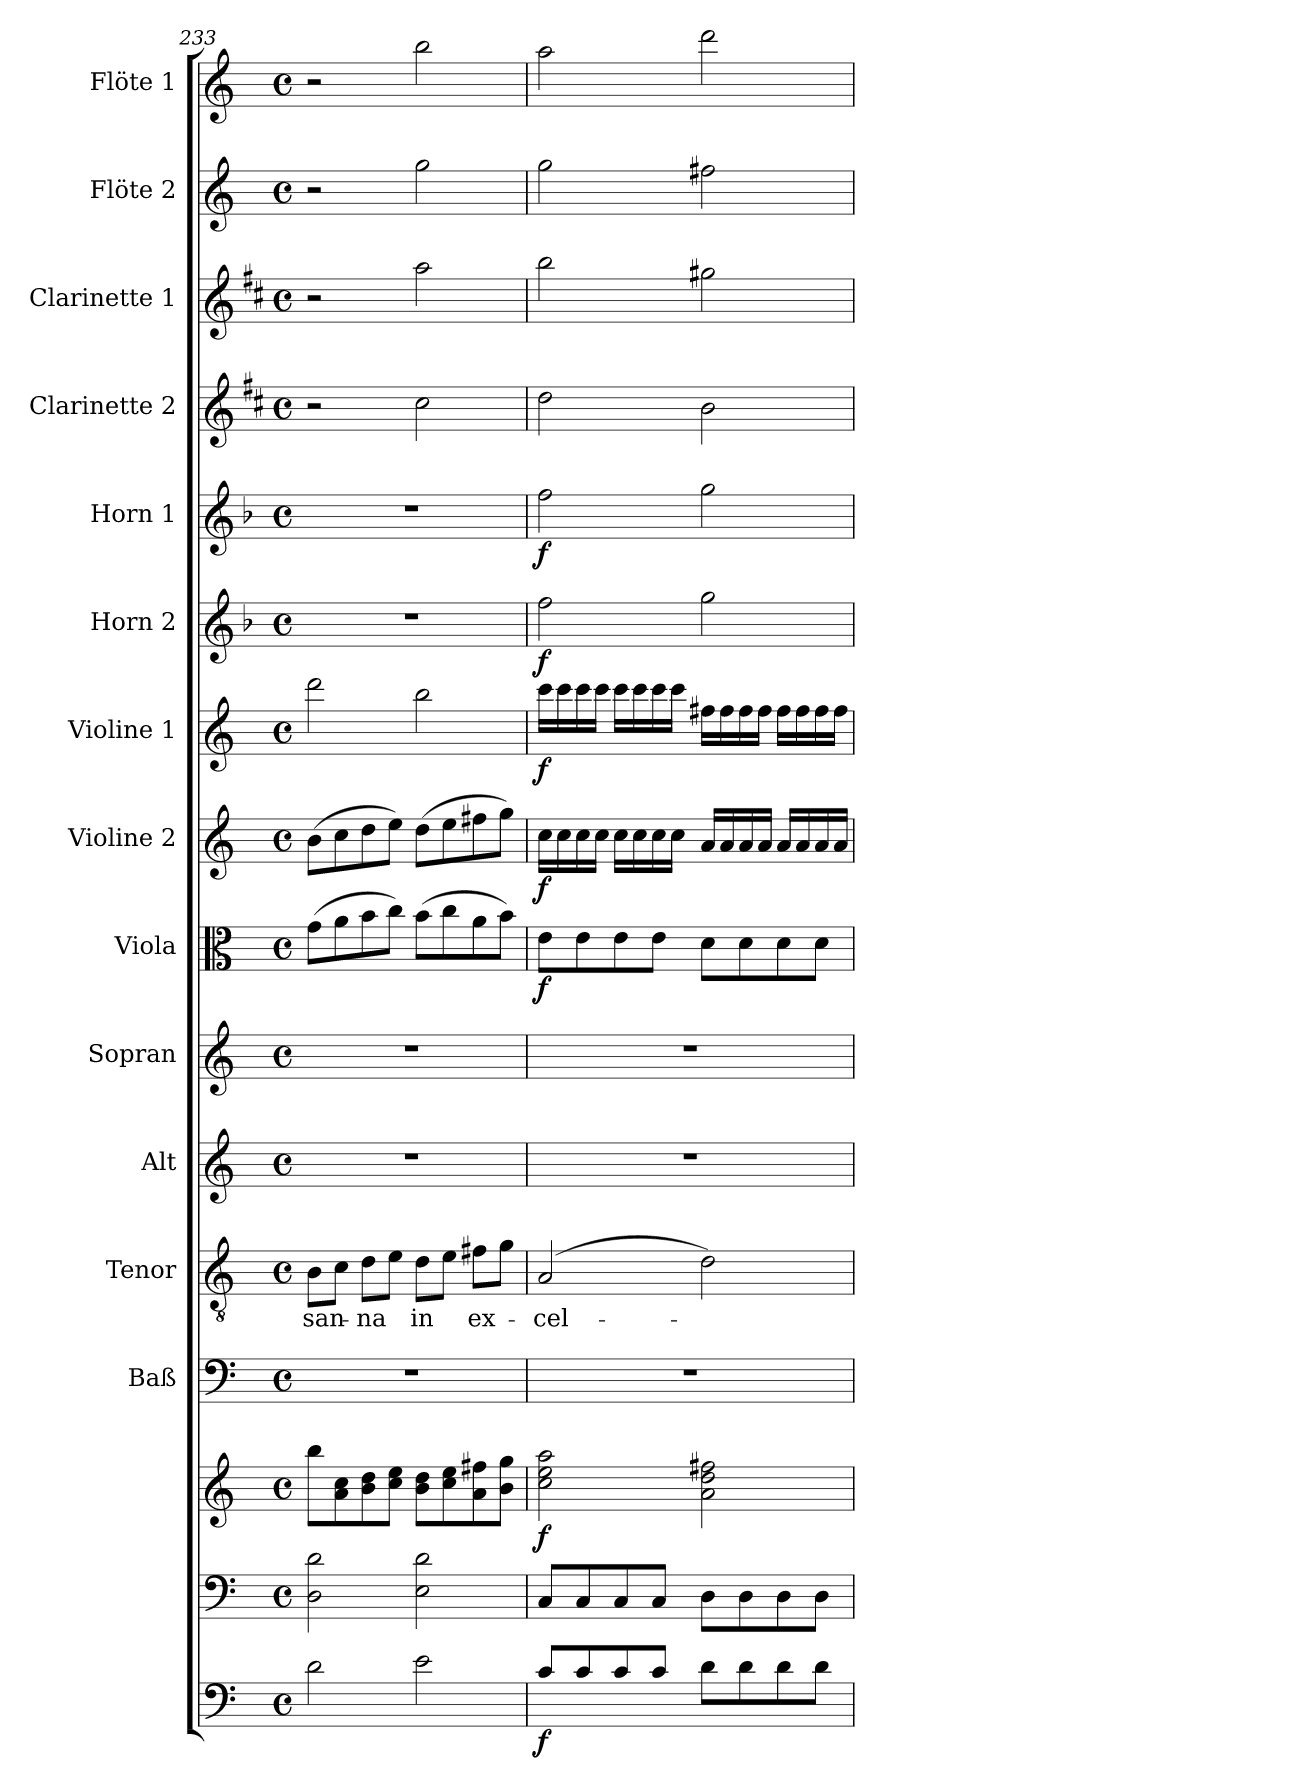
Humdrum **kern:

**kern	**dynam	**kern	**kern	**dynam	**kern	**kern	**text	**kern	**kern	**kern	**dynam	**kern	**dynam	**kern	**dynam	**kern	**dynam	**kern	**dynam	**kern	**kern	**kern	**kern
*part15	*part15	*part14	*part14	*part14	*part13	*part12	*part12	*part11	*part10	*part9	*part9	*part8	*part8	*part7	*part7	*part6	*part6	*part5	*part5	*part4	*part3	*part2	*part1
*staff16	*staff16	*staff15	*staff14	*staff14/15	*staff13	*staff12	*staff12	*staff11	*staff10	*staff9	*staff9	*staff8	*staff8	*staff7	*staff7	*staff6	*staff6	*staff5	*staff5	*staff4	*staff3	*staff2	*staff1
*	*	*	*	*	*I"Baß	*I"Tenor	*	*I"Alt	*I"Sopran	*I"Viola	*	*I"Violine 2	*	*I"Violine 1	*	*I"Horn 2	*	*I"Horn 1	*	*I"Clarinette 2	*I"Clarinette 1	*I"Flöte 2	*I"Flöte 1
*	*	*	*	*	*I'Baß	*I'Ten	*	*I'Alt	*I'Sop	*I'Vla.	*	*I'Vln. 2	*	*I'Vln. 1	*	*I'Hrn. 2	*	*I'Hrn. 1	*	*I'Cl. 2	*I'Cl. 1	*I'Fl. 2	*I'Fl. 1
*clefF4	*	*clefF4	*clefG2	*	*clefF4	*clefGv2	*	*clefG2	*clefG2	*clefC3	*	*clefG2	*	*clefG2	*	*clefG2	*	*clefG2	*	*clefG2	*clefG2	*clefG2	*clefG2
*ITrd7c12	*	*	*	*	*	*	*	*	*	*	*	*	*	*	*	*ITrd3c5	*	*ITrd3c5	*	*ITrd1c2	*ITrd1c2	*	*
*k[]	*	*k[]	*k[]	*	*k[]	*k[]	*	*k[]	*k[]	*k[]	*	*k[]	*	*k[]	*	*k[]	*	*k[]	*	*k[]	*k[]	*k[]	*k[]
*C:	*	*C:	*C:	*	*C:	*C:	*	*C:	*C:	*C:	*	*C:	*	*C:	*	*C:	*	*C:	*	*C:	*C:	*C:	*C:
*M4/4	*	*M4/4	*M4/4	*	*M4/4	*M4/4	*	*M4/4	*M4/4	*M4/4	*	*M4/4	*	*M4/4	*	*M4/4	*	*M4/4	*	*M4/4	*M4/4	*M4/4	*M4/4
*met(c)	*	*met(c)	*met(c)	*	*met(c)	*met(c)	*	*met(c)	*met(c)	*met(c)	*	*met(c)	*	*met(c)	*	*met(c)	*	*met(c)	*	*met(c)	*met(c)	*met(c)	*met(c)
=233	=233	=233	=233	=233	=233	=233	=233	=233	=233	=233	=233	=233	=233	=233	=233	=233	=233	=233	=233	=233	=233	=233	=233
!	!	!	!	!	!	!	!LO:LY:b	!	!	!	!	!	!	!	!	!	!	!	!	!	!	!	!
2D\	.	2D\ 2d\	8bb\L	.	1r	8B\L	-san-	1r	1r	(>8g\L	.	(>8b\L	.	2ddd\	.	1r	.	1r	.	2r	2r	2r	2r
.	.	.	8a\ 8cc\	.	.	8c\J	.	.	.	8a\	.	8cc\	.	.	.	.	.	.	.	.	.	.	.
!	!	!	!	!	!	!	!LO:LY:b	!	!	!	!	!	!	!	!	!	!	!	!	!	!	!	!
.	.	.	8b\ 8dd\	.	.	8d\L	-na	.	.	8b\	.	8dd\	.	.	.	.	.	.	.	.	.	.	.
.	.	.	8cc\ 8ee\J	.	.	8e\J	.	.	.	8cc\J)	.	8ee\J)	.	.	.	.	.	.	.	.	.	.	.
!	!	!	!	!	!	!	!LO:LY:b	!	!	!	!	!	!	!	!	!	!	!	!	!	!	!	!
2E\	.	2E\ 2d\	8b\ 8dd\L	.	.	8d\L	in	.	.	(>8b\L	.	(>8dd\L	.	2bb\	.	.	.	.	.	2b\	2gg\	2gg\	2bb\
.	.	.	8cc\ 8ee\	.	.	8e\J	.	.	.	8cc\	.	8ee\	.	.	.	.	.	.	.	.	.	.	.
!	!	!	!	!	!	!	!LO:LY:b	!	!	!	!	!	!	!	!	!	!	!	!	!	!	!	!
.	.	.	8a\ 8ff#X\	.	.	8f#X\L	ex-	.	.	8a\	.	8ff#X\	.	.	.	.	.	.	.	.	.	.	.
.	.	.	8b\ 8gg\J	.	.	8g\J	.	.	.	8b\J)	.	8gg\J)	.	.	.	.	.	.	.	.	.	.	.
=234	=234	=234	=234	=234	=234	=234	=234	=234	=234	=234	=234	=234	=234	=234	=234	=234	=234	=234	=234	=234	=234	=234	=234
!	!LO:DY:b	!	!	!LO:DY:b	!	!	!LO:LY:b	!	!	!	!LO:DY:b	!	!LO:DY:b	!	!LO:DY:b	!	!LO:DY:b	!	!LO:DY:b	!	!	!	!
8C/L	f	8C/L	2cc\ 2ee\ 2aa\	f	1r	(2A/	-cel-	1r	1r	8e\L	f	16cc\LL	f	16ccc\LL	f	2cc\	f	2cc\	f	2cc\	2aa\	2gg\	2aa\
.	.	.	.	.	.	.	.	.	.	.	.	16cc\	.	16ccc\	.	.	.	.	.	.	.	.	.
8C/	.	8C/	.	.	.	.	.	.	.	8e\	.	16cc\	.	16ccc\	.	.	.	.	.	.	.	.	.
.	.	.	.	.	.	.	.	.	.	.	.	16cc\JJ	.	16ccc\JJ	.	.	.	.	.	.	.	.	.
8C/	.	8C/	.	.	.	.	.	.	.	8e\	.	16cc\LL	.	16ccc\LL	.	.	.	.	.	.	.	.	.
.	.	.	.	.	.	.	.	.	.	.	.	16cc\	.	16ccc\	.	.	.	.	.	.	.	.	.
8C/J	.	8C/J	.	.	.	.	.	.	.	8e\J	.	16cc\	.	16ccc\	.	.	.	.	.	.	.	.	.
.	.	.	.	.	.	.	.	.	.	.	.	16cc\JJ	.	16ccc\JJ	.	.	.	.	.	.	.	.	.
8D\L	.	8D\L	2a\ 2dd\ 2ff#X\	.	.	2d\)	.	.	.	8d\L	.	16a/LL	.	16ff#X\LL	.	2dd\	.	2dd\	.	2a\	2ff#X\	2ff#X\	2ddd\
.	.	.	.	.	.	.	.	.	.	.	.	16a/	.	16ff#\	.	.	.	.	.	.	.	.	.
8D\	.	8D\	.	.	.	.	.	.	.	8d\	.	16a/	.	16ff#\	.	.	.	.	.	.	.	.	.
.	.	.	.	.	.	.	.	.	.	.	.	16a/JJ	.	16ff#\JJ	.	.	.	.	.	.	.	.	.
8D\	.	8D\	.	.	.	.	.	.	.	8d\	.	16a/LL	.	16ff#\LL	.	.	.	.	.	.	.	.	.
.	.	.	.	.	.	.	.	.	.	.	.	16a/	.	16ff#\	.	.	.	.	.	.	.	.	.
8D\J	.	8D\J	.	.	.	.	.	.	.	8d\J	.	16a/	.	16ff#\	.	.	.	.	.	.	.	.	.
.	.	.	.	.	.	.	.	.	.	.	.	16a/JJ	.	16ff#\JJ	.	.	.	.	.	.	.	.	.
=	=	=	=	=	=	=	=	=	=	=	=	=	=	=	=	=	=	=	=	=	=	=	=
*-	*-	*-	*-	*-	*-	*-	*-	*-	*-	*-	*-	*-	*-	*-	*-	*-	*-	*-	*-	*-	*-	*-	*-
